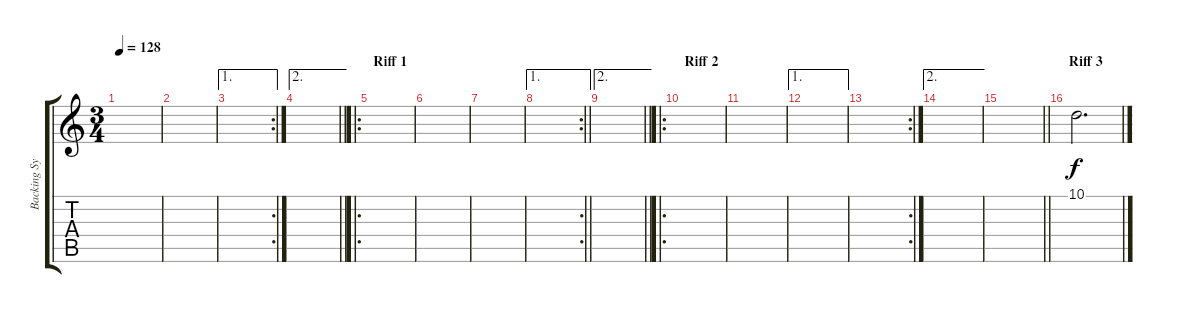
\track ("Backing Synth" "Backing Sy") {instrument synthstrings2}
\staff {score tabs}
\tuning (E4 B3 G3 D3 A2 E2) {hide}
\ts (3 4)
\tempo 128
\clef g2
\ks c
|
|
\ae 1
\rc 2
|
\ae 2
\barLineRight lightlight
|
\ro
\section ("" "Riff 1")
|
|
|
\ae 1
\rc 2
\barLineRight lightlight
|
\ae 2
\barLineRight lightlight
|
\ro
\section ("" "Riff 2")
|
|
\ae 1
|
\rc 2
|
\ae 2
|
\barLineRight lightlight
|
\section ("" "Riff 3")
10.1.2{d}
